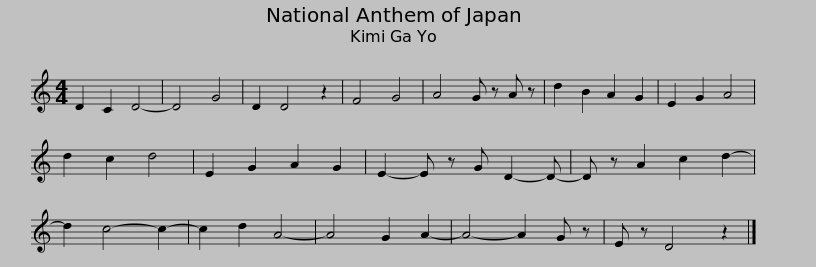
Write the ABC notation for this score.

X:1
L:1/8
M:4/4
I:linebreak $
K:C
V:1 treble
V:1
 D2 C2 D4- | D4 G4 | D2 D4 z2 | F4 G4 | A4 G z A z | %5
 d2 B2 A2 G2 | E2 G2 A4 | d2 c2 d4 | E2 G2 A2 G2 | E2- E z G D2- D- |$ %10
 D z A2 c2 d2- | d2 c4- c2- | c2 d2 A4- | A4 G2 A2- | A4- A2 G z | %15
 E z D4 z2 |] %16
